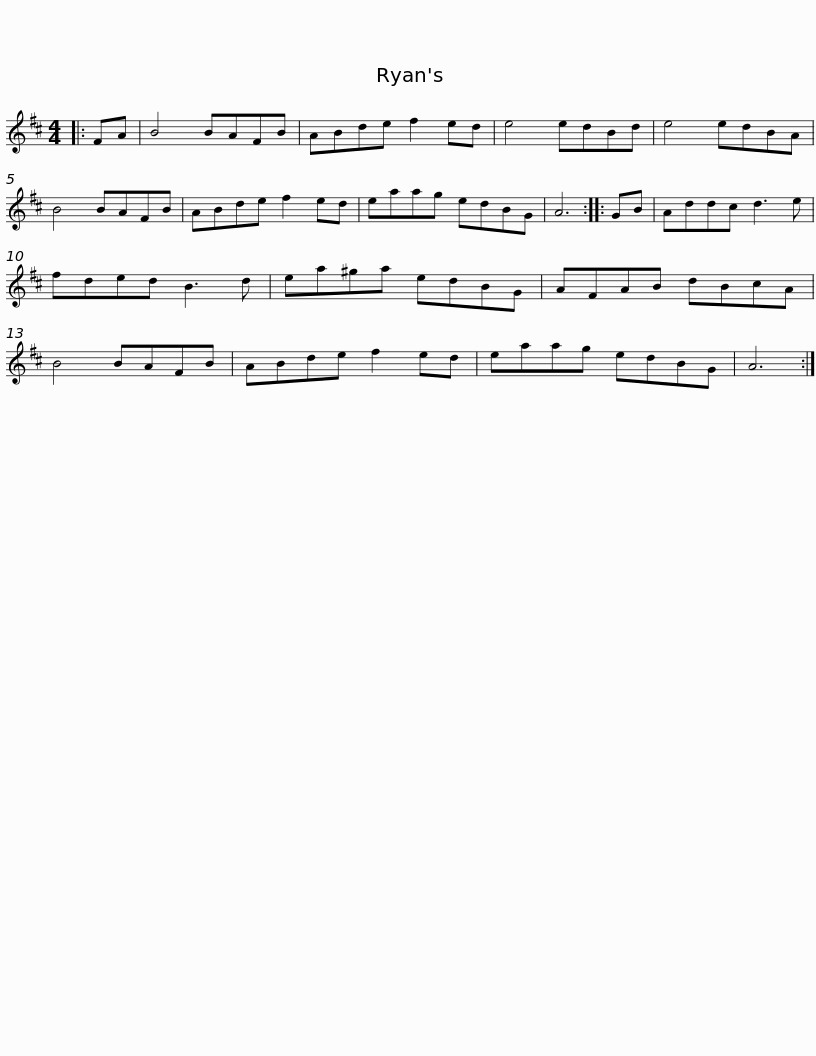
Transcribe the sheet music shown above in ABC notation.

X:1
L:1/8
M:4/4
I:linebreak $
K:Bmin
V:1 treble
V:1
|: FA | B4 BAFB | ABde f2 ed | e4 edBd | e4 edBA | %5
 B4 BAFB | ABde f2 ed |$ eaag edBG | A6 :: GB | %10
 Addc d3 e | fded B3 d | ea^ga edBG | AFAB dBcA |$ B4 BAFB | %15
 ABde f2 ed | eaag edBG | A6 :| %18
